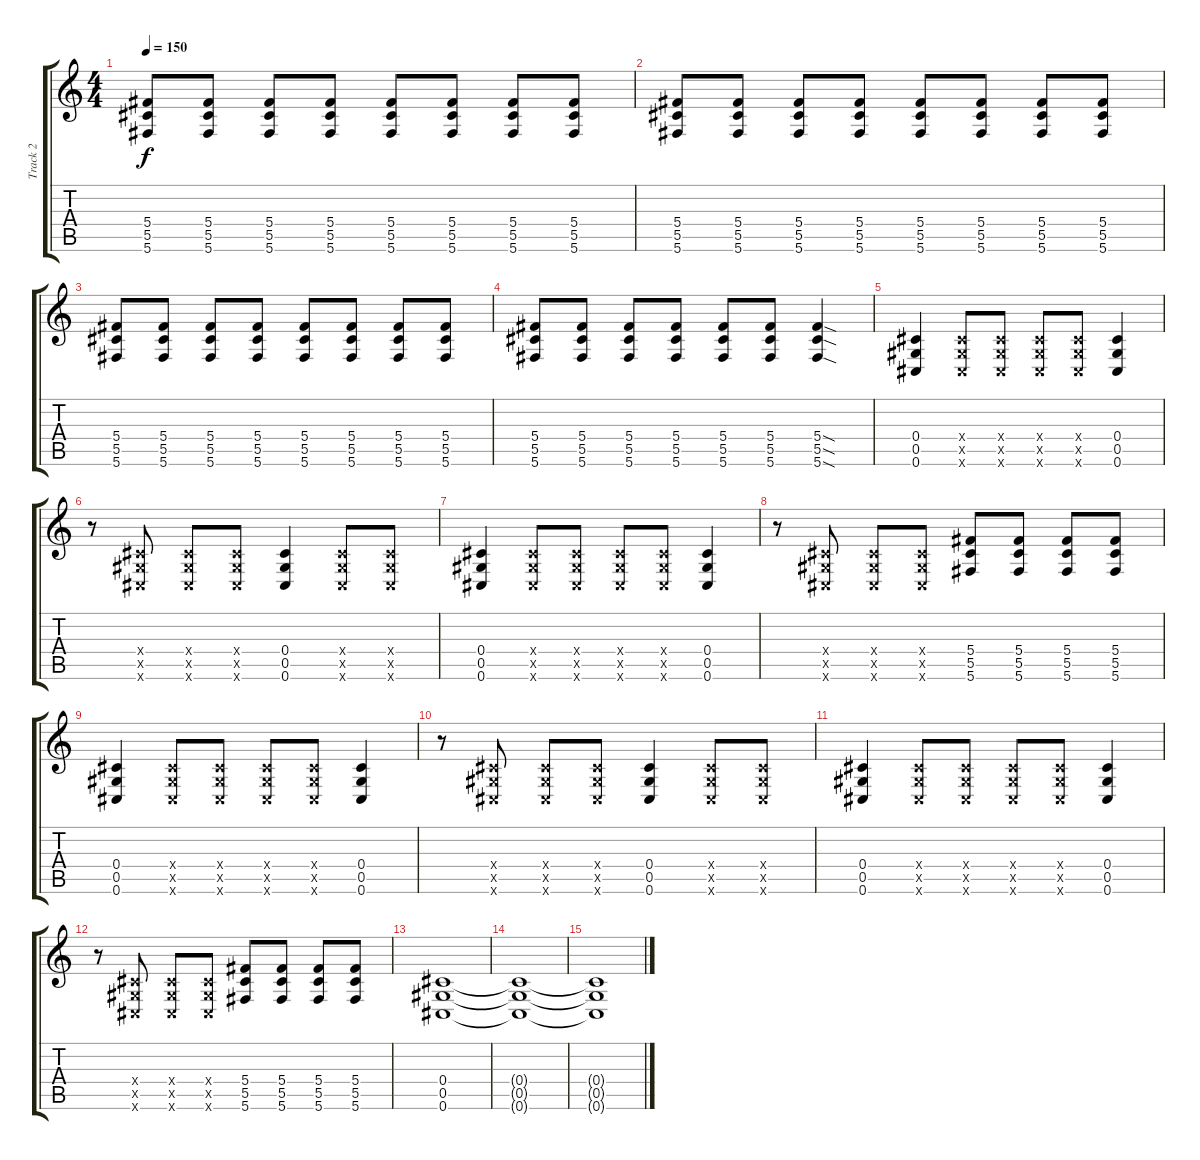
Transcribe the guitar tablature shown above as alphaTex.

\track ("Track 2" "Track 2") {instrument distortionguitar bank 255}
\staff {score tabs}
\tuning (Eb4 Bb3 Gb3 Db3 Ab2 Db2) {hide}
\ts (4 4)
\tempo 150
\clef g2
\ks c
(5.4 5.5 5.6).8{dy f} (5.4 5.5 5.6).8 (5.4 5.5 5.6).8 (5.4 5.5 5.6).8 (5.4 5.5 5.6).8 (5.4 5.5 5.6).8 (5.4 5.5 5.6).8 (5.4 5.5 5.6).8 |
(5.4 5.5 5.6).8 (5.4 5.5 5.6).8 (5.4 5.5 5.6).8 (5.4 5.5 5.6).8 (5.4 5.5 5.6).8 (5.4 5.5 5.6).8 (5.4 5.5 5.6).8 (5.4 5.5 5.6).8 |
(5.4 5.5 5.6).8 (5.4 5.5 5.6).8 (5.4 5.5 5.6).8 (5.4 5.5 5.6).8 (5.4 5.5 5.6).8 (5.4 5.5 5.6).8 (5.4 5.5 5.6).8 (5.4 5.5 5.6).8 |
(5.4 5.5 5.6).8 (5.4 5.5 5.6).8 (5.4 5.5 5.6).8 (5.4 5.5 5.6).8 (5.4 5.5 5.6).8 (5.4 5.5 5.6).8 (5.4{sod} 5.5{sod} 5.6{sod}).4 |
(0.4 0.5 0.6).4 (0.4{x} 0.5{x} 0.6{x}).8 (0.4{x} 0.5{x} 0.6{x}).8 (0.4{x} 0.5{x} 0.6{x}).8 (0.4{x} 0.5{x} 0.6{x}).8 (0.4 0.5 0.6).4 |
r.8 (0.4{x} 0.5{x} 0.6{x}).8 (0.4{x} 0.5{x} 0.6{x}).8 (0.4{x} 0.5{x} 0.6{x}).8 (0.4 0.5 0.6).4 (0.4{x} 0.5{x} 0.6{x}).8 (0.4{x} 0.5{x} 0.6{x}).8 |
(0.4 0.5 0.6).4 (0.4{x} 0.5{x} 0.6{x}).8 (0.4{x} 0.5{x} 0.6{x}).8 (0.4{x} 0.5{x} 0.6{x}).8 (0.4{x} 0.5{x} 0.6{x}).8 (0.4 0.5 0.6).4 |
r.8 (0.4{x} 0.5{x} 0.6{x}).8 (0.4{x} 0.5{x} 0.6{x}).8 (0.4{x} 0.5{x} 0.6{x}).8 (5.4 5.5 5.6).8 (5.4 5.5 5.6).8 (5.4 5.5 5.6).8 (5.4 5.5 5.6).8 |
(0.4 0.5 0.6).4 (0.4{x} 0.5{x} 0.6{x}).8 (0.4{x} 0.5{x} 0.6{x}).8 (0.4{x} 0.5{x} 0.6{x}).8 (0.4{x} 0.5{x} 0.6{x}).8 (0.4 0.5 0.6).4 |
r.8 (0.4{x} 0.5{x} 0.6{x}).8 (0.4{x} 0.5{x} 0.6{x}).8 (0.4{x} 0.5{x} 0.6{x}).8 (0.4 0.5 0.6).4 (0.4{x} 0.5{x} 0.6{x}).8 (0.4{x} 0.5{x} 0.6{x}).8 |
(0.4 0.5 0.6).4 (0.4{x} 0.5{x} 0.6{x}).8 (0.4{x} 0.5{x} 0.6{x}).8 (0.4{x} 0.5{x} 0.6{x}).8 (0.4{x} 0.5{x} 0.6{x}).8 (0.4 0.5 0.6).4 |
r.8 (0.4{x} 0.5{x} 0.6{x}).8 (0.4{x} 0.5{x} 0.6{x}).8 (0.4{x} 0.5{x} 0.6{x}).8 (5.4 5.5 5.6).8 (5.4 5.5 5.6).8 (5.4 5.5 5.6).8 (5.4 5.5 5.6).8 |
(0.4 0.5 0.6).1 |
(0.4{t} 0.5{t} 0.6{t}).1 |
(0.4{t} 0.5{t} 0.6{t}).1
